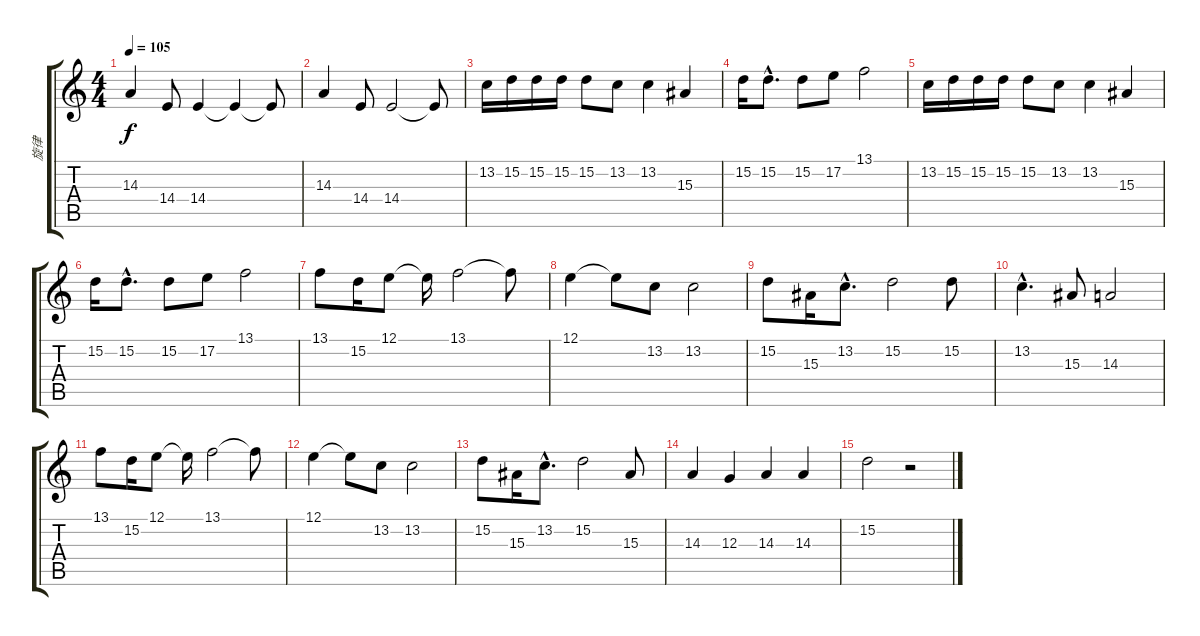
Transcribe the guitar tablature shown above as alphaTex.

\track ("旋律" "旋律") {instrument panflute}
\staff {score tabs}
\tuning (E4 B3 G3 D3 A2 E2) {hide}
\ts (4 4)
\tempo 105
\clef g2
\ks c
14.3.4{dy f} 14.4.8 14.4.4 14.4{t}.4 14.4{t}.8 |
14.3.4 14.4.8 14.4.2 14.4{t}.8 |
13.2.16 15.2.16 15.2.16 15.2.16 15.2.8 13.2.8 13.2.4 15.3.4 |
15.2.16 15.2{hac}.8{d} 15.2.8 17.2.8 13.1.2 |
13.2.16 15.2.16 15.2.16 15.2.16 15.2.8 13.2.8 13.2.4 15.3.4 |
15.2.16 15.2{hac}.8{d} 15.2.8 17.2.8 13.1.2 |
13.1.8 15.2.16 12.1.8 12.1{t}.16 13.1.2 13.1{t}.8 |
12.1.4 12.1{t}.8 13.2.8 13.2.2 |
15.2.8 15.3.16 13.2{hac}.8{d} 15.2.2 15.2.8 |
13.2{hac}.4{d} 15.3.8 14.3.2 |
13.1.8 15.2.16 12.1.8 12.1{t}.16 13.1.2 13.1{t}.8 |
12.1.4 12.1{t}.8 13.2.8 13.2.2 |
15.2.8 15.3.16 13.2{hac}.8{d} 15.2.2 15.3.8 |
14.3.4 12.3.4 14.3.4 14.3.4 |
15.2.2 r.2
